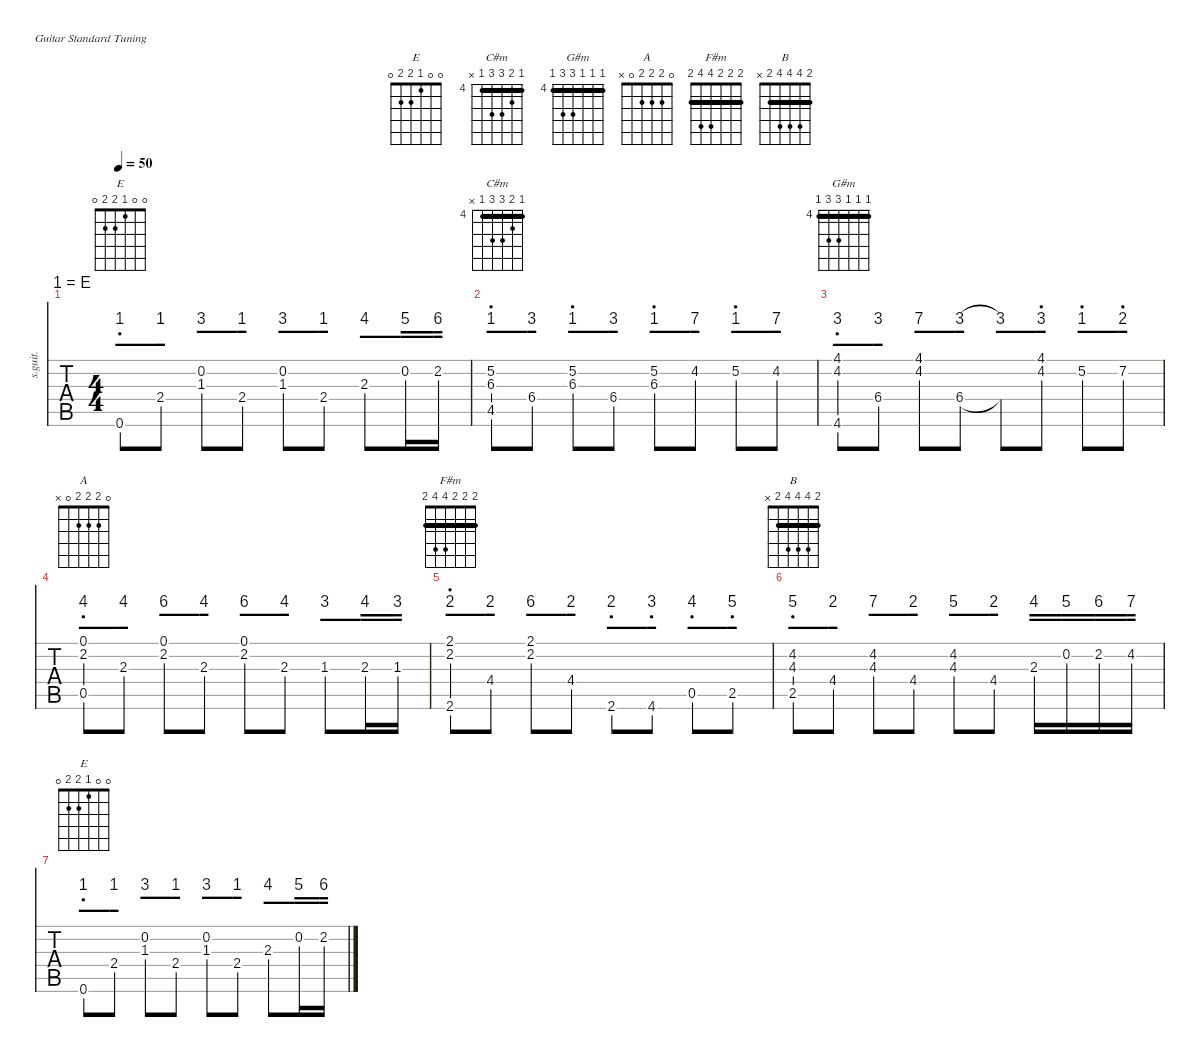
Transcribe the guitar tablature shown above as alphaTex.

\defaultSystemsLayout 4
\hideDynamics
\bracketExtendMode nobrackets
\chordDiagramsInScore
\track ("Steel Guitar" "s.guit.") {defaultSystemsLayout 4 instrument acousticguitarsteel}
\staff {tabs numbered}
\tuning (E4 B3 G3 D3 A2 E2)
\chord ("E" 0 0 1 2 2 0)
\chord ("C#m" 4 5 6 6 4 x) {firstfret 4 barre 4}
\chord ("G#m" 4 4 4 6 6 4) {firstfret 4 barre (4 4 4)}
\chord ("A" 0 2 2 2 0 x)
\chord ("F#m" 2 2 2 4 4 2) {barre (2 2 2)}
\chord ("B" 2 4 4 4 2 x) {barre 2}
\ts (4 4)
\tempo 50
\clef g2
\ks e
0.6{acc forcenatural}.8{ch "E" dy mf instrument acousticguitarsteel} 2.4{acc forcenatural}.8 (1.3{acc #} 0.2{acc forcenatural}).8 2.4{acc forcenatural}.8 (1.3{acc #} 0.2{acc forcenatural}).8 2.4{acc forcenatural}.8 2.3{acc forcenatural}.8 0.2{acc forcenatural}.16 2.2{acc #}.16 |
(5.2{acc forcenatural} 4.5{acc #} 6.3{acc #}).8{ch "C#m"} 6.4{acc #}.8 (5.2{acc forcenatural} 6.3{acc #}).8 6.4{acc #}.8 (5.2{acc forcenatural} 6.3{acc #}).8 4.2{acc #}.8 5.2{acc forcenatural}.8 4.2{acc #}.8 |
(4.6{acc #} 4.1{acc #} 4.2{acc #}).8{ch "G#m"} 6.4{acc #}.8 (4.2{acc #} 4.1{acc #}).8 6.4{acc #}.8 6.4{t acc #}.8 (4.1{acc #} 4.2{acc #}).8 5.2{acc forcenatural}.8 7.2{acc #}.8 |
(0.5{acc forcenatural} 0.1{acc forcenatural} 2.2{acc #}).8{ch "A"} 2.3{acc forcenatural}.8 (2.2{acc #} 0.1{acc forcenatural}).8 2.3{acc forcenatural}.8 (2.2{acc #} 0.1{acc forcenatural}).8 2.3{acc forcenatural}.8 1.3{acc #}.8 2.3{acc forcenatural}.16 1.3{acc #}.16 |
(2.1{acc #} 2.6{acc #} 2.2{acc #}).8{ch "F#m"} 4.4{acc #}.8 (2.2{acc #} 2.1{acc #}).8 4.4{acc #}.8 2.6{acc #}.8 4.6{acc #}.8 0.5{acc forcenatural}.8 2.5{acc forcenatural}.8 |
(2.5{acc forcenatural} 4.2{acc #} 4.3{acc forcenatural}).8{ch "B"} 4.4{acc #}.8 (4.2{acc #} 4.3{acc forcenatural}).8 4.4{acc #}.8 (4.3{acc forcenatural} 4.2{acc #}).8 4.4{acc #}.8 2.3{acc forcenatural}.16 0.2{acc forcenatural}.16 2.2{acc #}.16 4.2{acc #}.16 |
0.6{acc forcenatural}.8{ch "E"} 2.4{acc forcenatural}.8 (1.3{acc #} 0.2{acc forcenatural}).8 2.4{acc forcenatural}.8 (1.3{acc #} 0.2{acc forcenatural}).8 2.4{acc forcenatural}.8 2.3{acc forcenatural}.8 0.2{acc forcenatural}.16 2.2{acc #}.16
